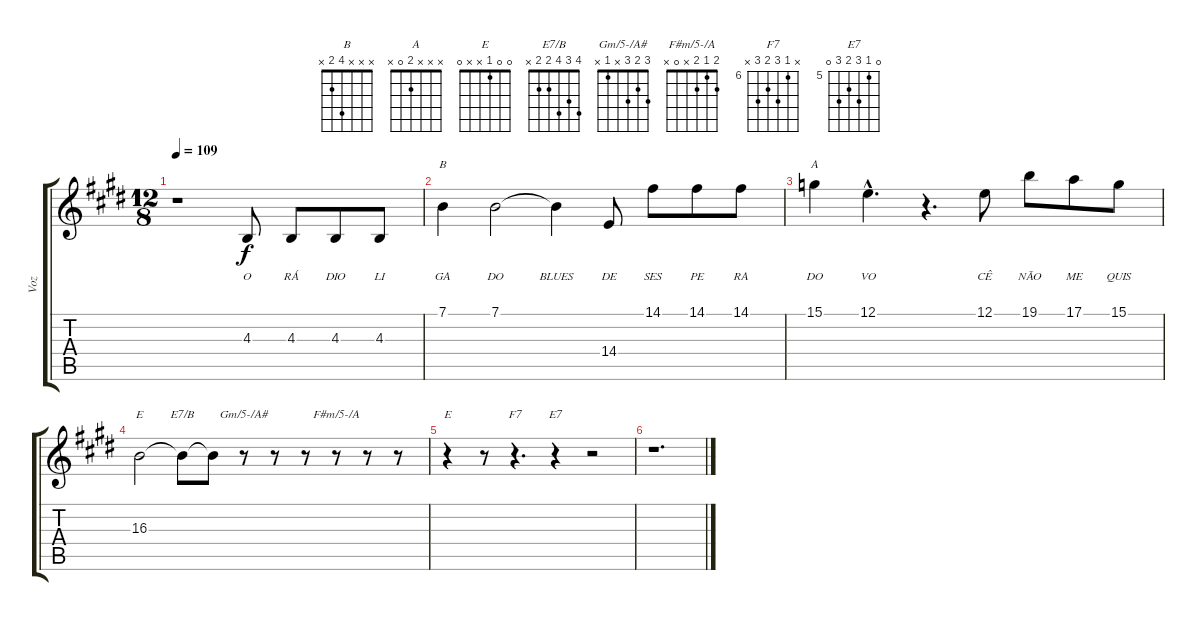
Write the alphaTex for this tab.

\track ("Voz" "Voz") {instrument stringensemble1}
\staff {score tabs}
\tuning (E4 B3 G3 D3 A2 E2) {hide}
\chord ("B" x x x 4 2 x)
\chord ("A" x x x 2 0 x)
\chord ("E" x x x x 2 0)
\chord ("E7/B" 4 3 4 2 2 x) {barre 0}
\chord ("Gm/5-/A#" 3 2 3 x 1 x)
\chord ("F#m/5-/A" 2 1 2 x 0 x)
\chord ("E" 0 0 1 x x 0)
\chord ("F7" x 6 8 7 8 x) {firstfret 6}
\chord ("E7" 0 5 7 6 7 0) {firstfret 5}
\ts (12 8)
\tempo 109
\clef g2
\ks e
r.1{dy f} 4.3.8{lyrics (0 "") lyrics (1 "O") lyrics (2 "") lyrics (3 "") lyrics (4 "")} 4.3.8{lyrics (0 "") lyrics (1 "RÁ") lyrics (2 "") lyrics (3 "") lyrics (4 "")} 4.3.8{lyrics (0 "") lyrics (1 "DIO") lyrics (2 "") lyrics (3 "") lyrics (4 "")} 4.3.8{lyrics (0 "") lyrics (1 "LI") lyrics (2 "") lyrics (3 "") lyrics (4 "")} |
7.1.4{ch "B" lyrics (0 "") lyrics (1 "GA") lyrics (2 "") lyrics (3 "") lyrics (4 "")} 7.1.2{lyrics (0 "") lyrics (1 "DO") lyrics (2 "") lyrics (3 "") lyrics (4 "")} 7.1{t}.4{lyrics (0 "") lyrics (1 "BLUES") lyrics (2 "") lyrics (3 "") lyrics (4 "")} 14.4.8{lyrics (0 "") lyrics (1 "DE") lyrics (2 "") lyrics (3 "") lyrics (4 "")} 14.1.8{lyrics (0 "") lyrics (1 "SES") lyrics (2 "") lyrics (3 "") lyrics (4 "")} 14.1.8{lyrics (0 "") lyrics (1 "PE") lyrics (2 "") lyrics (3 "") lyrics (4 "")} 14.1.8{lyrics (0 "") lyrics (1 "RA") lyrics (2 "") lyrics (3 "") lyrics (4 "")} |
15.1.4{ch "A" lyrics (0 "") lyrics (1 "DO") lyrics (2 "") lyrics (3 "") lyrics (4 "")} 12.1{hac}.4{d lyrics (0 "") lyrics (1 "VO") lyrics (2 "") lyrics (3 "") lyrics (4 "")} r.4{d} 12.1.8{lyrics (0 "") lyrics (1 "CÊ") lyrics (2 "") lyrics (3 "") lyrics (4 "")} 19.1.8{lyrics (0 "") lyrics (1 "NÃO") lyrics (2 "") lyrics (3 "") lyrics (4 "")} 17.1.8{lyrics (0 "") lyrics (1 "ME") lyrics (2 "") lyrics (3 "") lyrics (4 "")} 15.1.8{lyrics (0 "") lyrics (1 "QUIS") lyrics (2 "") lyrics (3 "") lyrics (4 "")} |
16.3.2{ch "E"} 16.3{t}.8{ch "E7/B"} 16.3{t}.8 r.8{ch "Gm/5-/A#"} r.8 r.8 r.8{ch "F#m/5-/A"} r.8 r.8 |
r.4{ch "E"} r.8 r.4{d ch "F7"} r.4{ch "E7"} r.2 |
r.1{d}
